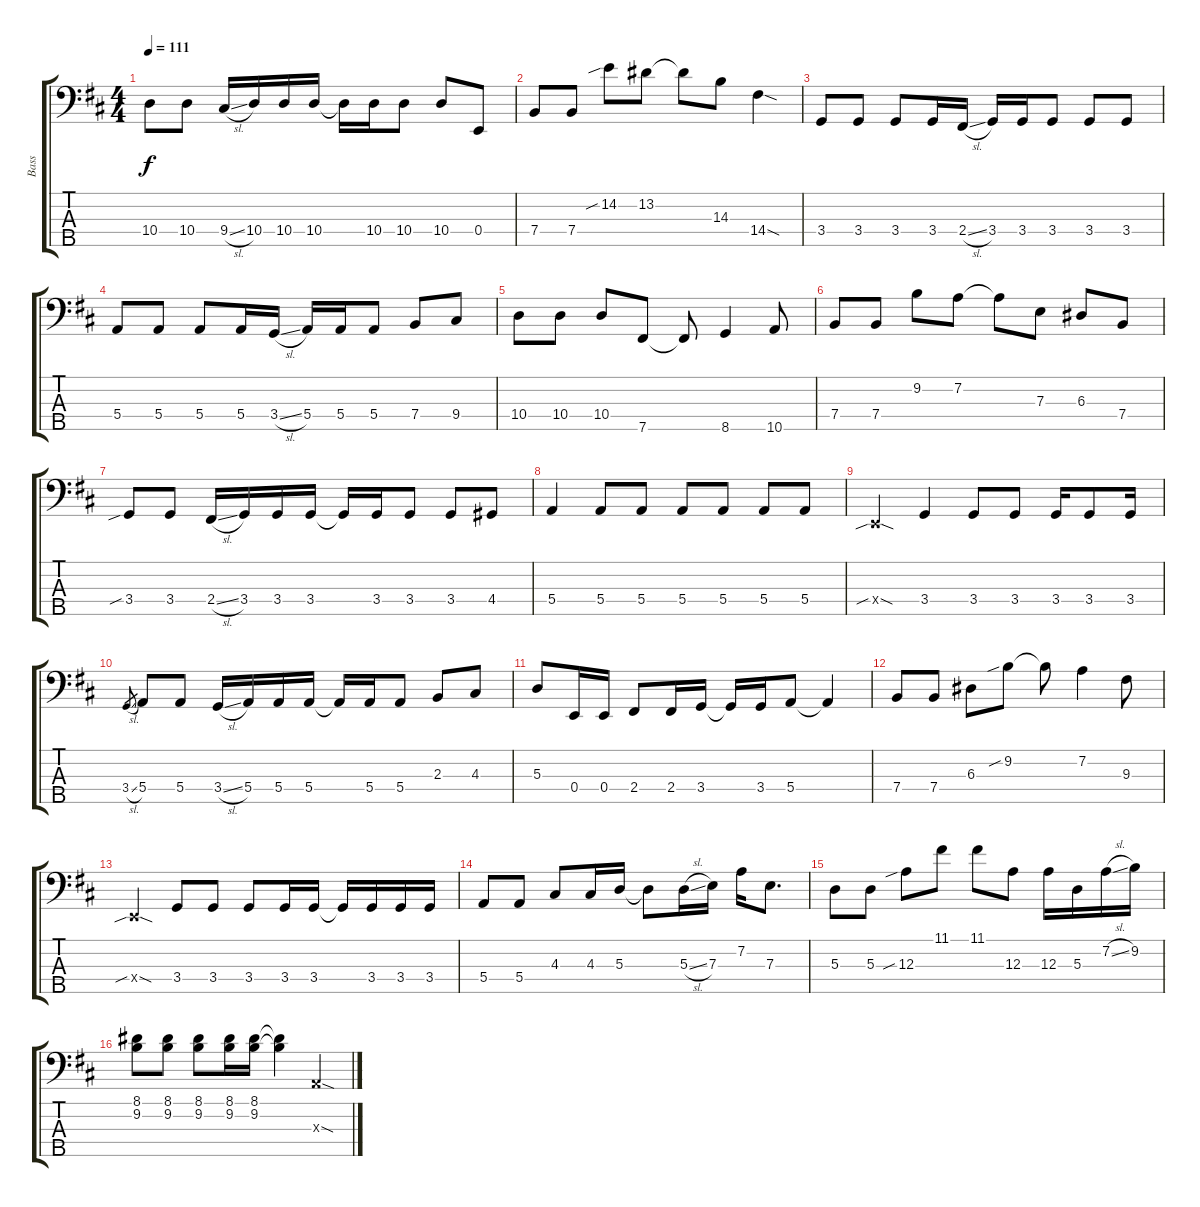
\track ("Bass" "Bass") {instrument electricbassfinger}
\staff {score tabs}
\tuning (G2 D2 A1 E1 B0) {hide}
\ts (4 4)
\tempo 111
\clef f4
\ks d
10.4.8{dy f} 10.4.8 9.4{sl}.16 10.4.16 10.4.16 10.4.16 10.4{t}.16 10.4.16 10.4.8 10.4.8 0.4.8 |
7.4.8 7.4.8 14.2{sib}.8 13.2.8 13.2{t}.8 14.3.8 14.4{sod}.4 |
3.4.8 3.4.8 3.4.8 3.4.16 2.4{sl}.16 3.4.16 3.4.16 3.4.8 3.4.8 3.4.8 |
5.4.8 5.4.8 5.4.8 5.4.16 3.4{sl}.16 5.4.16 5.4.16 5.4.8 7.4.8 9.4.8 |
10.4.8 10.4.8 10.4.8 7.5.8 7.5{t}.8 8.5.4 10.5.8 |
7.4.8 7.4.8 9.2.8 7.2.8 7.2{t}.8 7.3.8 6.3.8 7.4.8 |
3.4{sib}.8 3.4.8 2.4{sl}.16 3.4.16 3.4.16 3.4.16 3.4{t}.16 3.4.16 3.4.8 3.4.8 4.4.8 |
5.4.4 5.4.8 5.4.8 5.4.8 5.4.8 5.4.8 5.4.8 |
0.4{sib sod x}.4 3.4.4 3.4.8 3.4.8 3.4.16 3.4.8 3.4.16 |
3.4{sl}.8{gr} 5.4.8 5.4.8 3.4{sl}.16 5.4.16 5.4.16 5.4.16 5.4{t}.16 5.4.16 5.4.8 2.3.8 4.3.8 |
5.3.8 0.4.16 0.4.16 2.4.8 2.4.16 3.4.16 3.4{t}.16 3.4.16 5.4.8 5.4{t}.4 |
7.4.8 7.4.8 6.3.8 9.2{sib}.8 9.2{t}.8 7.2.4 9.3.8 |
0.4{sib sod x}.4 3.4.8 3.4.8 3.4.8 3.4.16 3.4.16 3.4{t}.16 3.4.16 3.4.16 3.4.16 |
5.4.8 5.4.8 4.3.8 4.3.16 5.3.16 5.3{t}.8 5.3{sl}.16 7.3.16 7.2.16 7.3.8{d} |
5.3.8 5.3.8 12.3{sib}.8 11.1.8 11.1.8 12.3.8 12.3.16 5.3.16 7.2{sl}.16 9.2.16 |
(8.1 9.2).8 (8.1 9.2).8 (8.1 9.2).8 (8.1 9.2).16 (8.1 9.2).16 (8.1{t} 9.2{t}).4 0.3{sod x}.4
